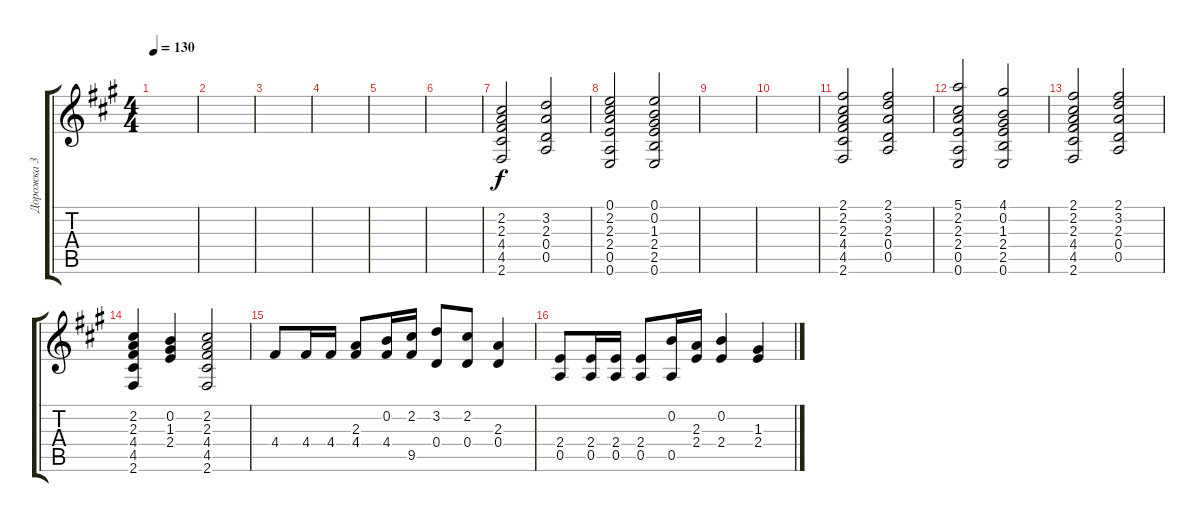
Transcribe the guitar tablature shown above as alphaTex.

\track ("Дорожка 3" "Дорожка 3") {instrument overdrivenguitar}
\staff {score tabs}
\tuning (E4 B3 G3 D3 A2 E2) {hide}
\ts (4 4)
\tempo 130
\clef g2
\ks f#minor
|
|
|
|
|
|
(2.2 2.3 4.4 4.5 2.6).2 (3.2 2.3 0.4 0.5).2 |
(0.1 2.2 2.3 2.4 0.5 0.6).2 (0.1 0.2 1.3 2.4 2.5 0.6).2 |
|
|
(2.1 2.2 2.3 4.4 4.5 2.6).2 (2.1 3.2 2.3 0.4 0.5).2 |
(5.1 2.2 2.3 2.4 0.5 0.6).2 (4.1 0.2 1.3 2.4 2.5 0.6).2 |
(2.1 2.2 2.3 4.4 4.5 2.6).2 (2.1 3.2 2.3 0.4 0.5).2 |
(2.2 2.3 4.4 4.5 2.6).4 (0.2 1.3 2.4).4 (2.2 2.3 4.4 4.5 2.6).2 |
4.4.8 4.4.16 4.4.16 (2.3 4.4).8 (0.2 4.4).16 (2.2 9.5).16 (3.2 0.4).8 (2.2 0.4).8 (2.3 0.4).4 |
(2.4 0.5).8 (2.4 0.5).16 (2.4 0.5).16 (2.4 0.5).8 (0.2 0.5).16 (2.3 2.4).16 (0.2 2.4).4 (1.3 2.4).4
